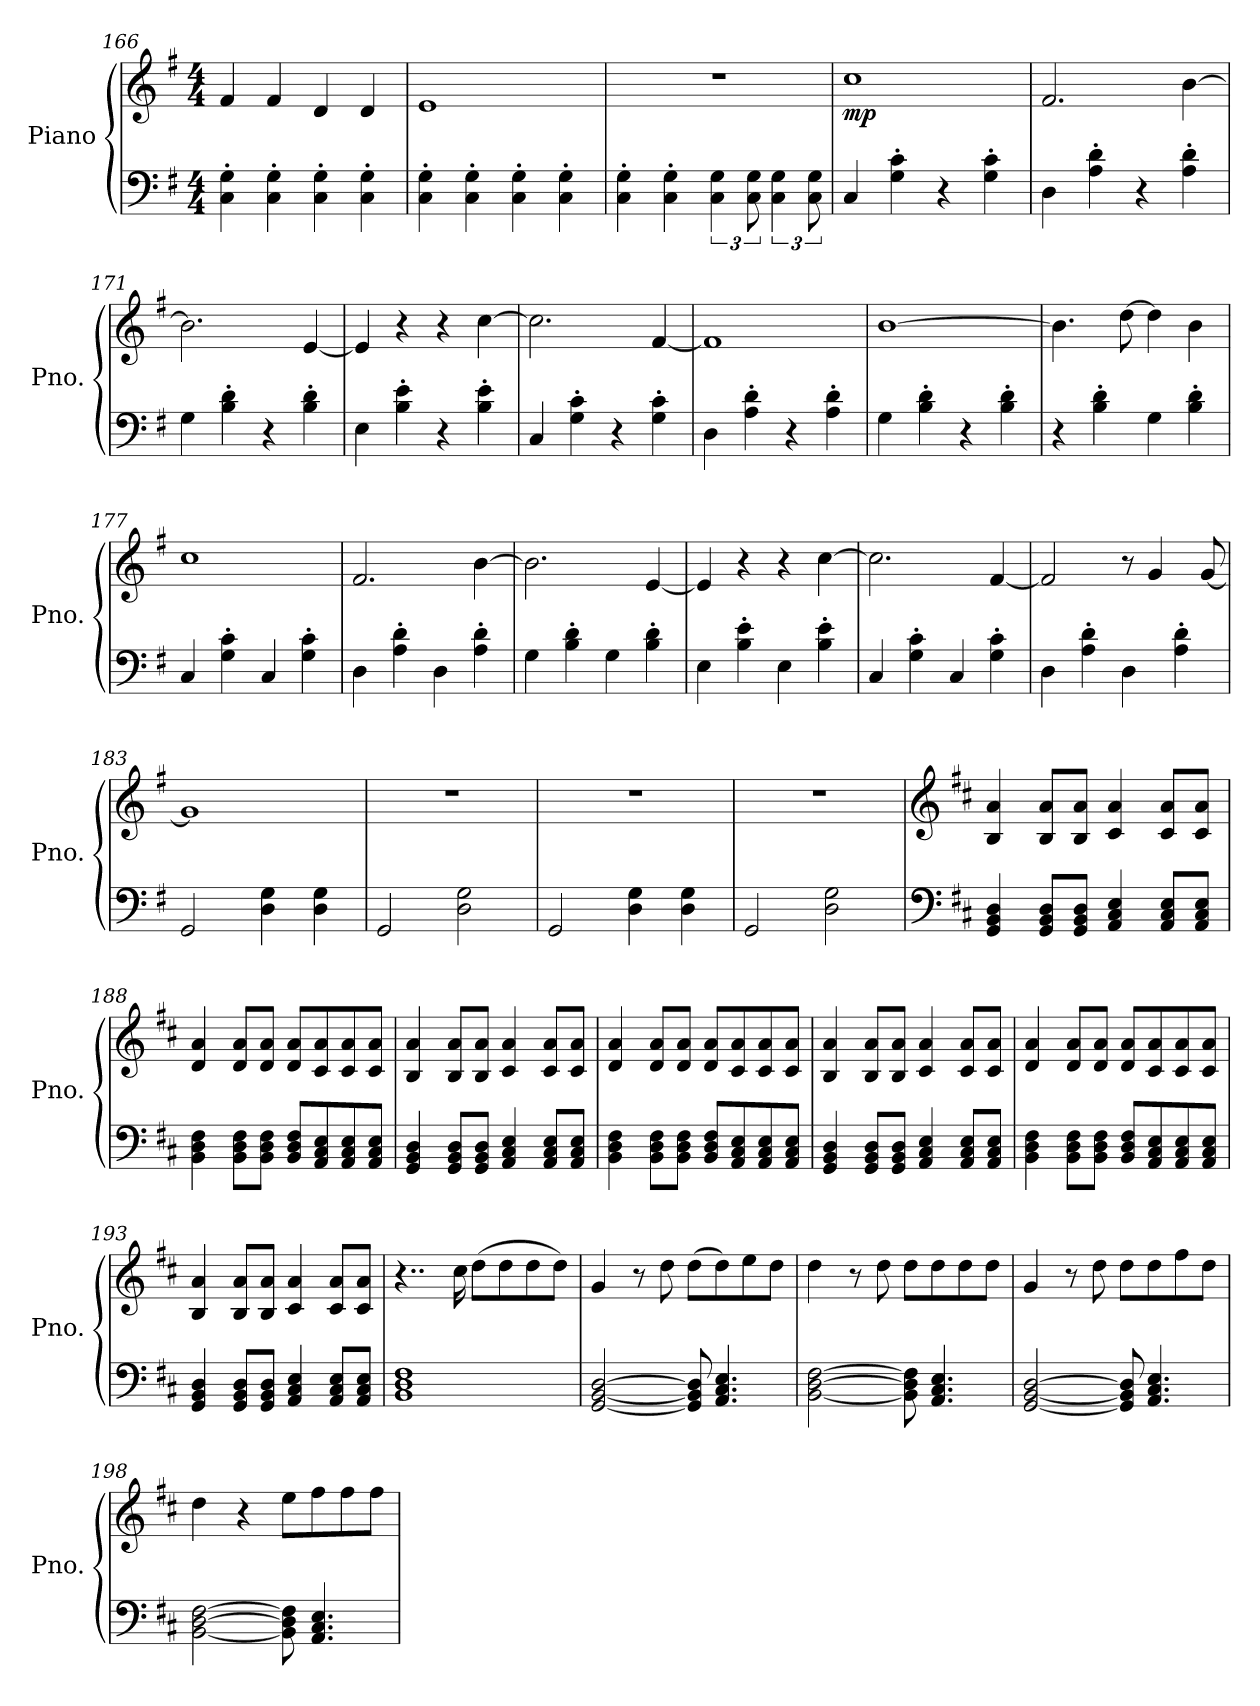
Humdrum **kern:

**kern	**kern	**dynam
*part1	*part1	*part1
*staff2	*staff1	*staff1/2
*I"Piano	*	*
*I'Pno.	*	*
*clefF4	*clefG2	*
*k[f#]	*k[f#]	*
*M4/4	*M4/4	*
=166	=166	=166
4C\' 4G\'	4f#/	.
4C\' 4G\'	4f#/	.
4C\' 4G\'	4d/	.
4C\' 4G\'	4d/	.
=167	=167	=167
4C\' 4G\'	1e	.
4C\' 4G\'	.	.
4C\' 4G\'	.	.
4C\' 4G\'	.	.
=168	=168	=168
4C\' 4G\'	1r	.
4C\' 4G\'	.	.
6C\ 6G\	.	.
12C\ 12G\	.	.
6C\ 6G\	.	.
12C\ 12G\	.	.
=169	=169	=169
!	!	!LO:DY:b
4C/	1cc	mp
4G\' 4c\'	.	.
4r	.	.
4G\' 4c\'	.	.
=170	=170	=170
4D\	2.f#/	.
4A\' 4d\'	.	.
4r	.	.
4A\' 4d\'	[4b\	.
=171	=171	=171
4G\	2.b\]	.
4B\' 4d\'	.	.
4r	.	.
4B\' 4d\'	[4e/	.
=172	=172	=172
4E\	4e/]	.
4B\' 4e\'	4r	.
4r	4r	.
4B\' 4e\'	[4cc\	.
!!LO:LB:g=z
=173	=173	=173
4C/	2.cc\]	.
4G\' 4c\'	.	.
4r	.	.
4G\' 4c\'	[4f#/	.
=174	=174	=174
4D\	1f#]	.
4A\' 4d\'	.	.
4r	.	.
4A\' 4d\'	.	.
=175	=175	=175
4G\	[1b	.
4B\' 4d\'	.	.
4r	.	.
4B\' 4d\'	.	.
=176	=176	=176
4r	4.b\]	.
4B\' 4d\'	.	.
.	[8dd\	.
4G\	4dd\]	.
4B\' 4d\'	4b\	.
=177	=177	=177
4C/	1cc	.
4G\' 4c\'	.	.
4C/	.	.
4G\' 4c\'	.	.
=178	=178	=178
4D\	2.f#/	.
4A\' 4d\'	.	.
4D\	.	.
4A\' 4d\'	[4b\	.
=179	=179	=179
4G\	2.b\]	.
4B\' 4d\'	.	.
4G\	.	.
4B\' 4d\'	[4e/	.
=180	=180	=180
4E\	4e/]	.
4B\' 4e\'	4r	.
4E\	4r	.
4B\' 4e\'	[4cc\	.
=181	=181	=181
4C/	2.cc\]	.
4G\' 4c\'	.	.
4C/	.	.
4G\' 4c\'	[4f#/	.
!!LO:LB:g=z
=182	=182	=182
4D\	2f#/]	.
4A\' 4d\'	.	.
4D\	8r	.
.	4g/	.
4A\' 4d\'	.	.
.	[8g/	.
=183	=183	=183
2GG/	1g]	.
4D\ 4G\	.	.
4D\ 4G\	.	.
=184	=184	=184
2GG/	1r	.
2D\ 2G\	.	.
=185	=185	=185
2GG/	1r	.
4D\ 4G\	.	.
4D\ 4G\	.	.
=186	=186	=186
2GG/	1r	.
2D\ 2G\	.	.
=187	=187	=187
*clefF4	*clefG2	*
*k[f#c#]	*k[f#c#]	*
*	*MM103	*
4GG/ 4BB/ 4D/	4B/ 4a/	.
8GG/ 8BB/ 8D/L	8B/ 8a/L	.
8GG/ 8BB/ 8D/J	8B/ 8a/J	.
4AA/ 4C#/ 4E/	4c#/ 4a/	.
8AA/ 8C#/ 8E/L	8c#/ 8a/L	.
8AA/ 8C#/ 8E/J	8c#/ 8a/J	.
=188	=188	=188
4BB\ 4D\ 4F#\	4d/ 4a/	.
8BB\ 8D\ 8F#\L	8d/ 8a/L	.
8BB\ 8D\ 8F#\J	8d/ 8a/J	.
8BB/ 8D/ 8F#/L	8d/ 8a/L	.
8AA/ 8C#/ 8E/	8c#/ 8a/	.
8AA/ 8C#/ 8E/	8c#/ 8a/	.
8AA/ 8C#/ 8E/J	8c#/ 8a/J	.
!!LO:LB:g=z
=189	=189	=189
4GG/ 4BB/ 4D/	4B/ 4a/	.
8GG/ 8BB/ 8D/L	8B/ 8a/L	.
8GG/ 8BB/ 8D/J	8B/ 8a/J	.
4AA/ 4C#/ 4E/	4c#/ 4a/	.
8AA/ 8C#/ 8E/L	8c#/ 8a/L	.
8AA/ 8C#/ 8E/J	8c#/ 8a/J	.
=190	=190	=190
4BB\ 4D\ 4F#\	4d/ 4a/	.
8BB\ 8D\ 8F#\L	8d/ 8a/L	.
8BB\ 8D\ 8F#\J	8d/ 8a/J	.
8BB/ 8D/ 8F#/L	8d/ 8a/L	.
8AA/ 8C#/ 8E/	8c#/ 8a/	.
8AA/ 8C#/ 8E/	8c#/ 8a/	.
8AA/ 8C#/ 8E/J	8c#/ 8a/J	.
=191	=191	=191
4GG/ 4BB/ 4D/	4B/ 4a/	.
8GG/ 8BB/ 8D/L	8B/ 8a/L	.
8GG/ 8BB/ 8D/J	8B/ 8a/J	.
4AA/ 4C#/ 4E/	4c#/ 4a/	.
8AA/ 8C#/ 8E/L	8c#/ 8a/L	.
8AA/ 8C#/ 8E/J	8c#/ 8a/J	.
=192	=192	=192
4BB\ 4D\ 4F#\	4d/ 4a/	.
8BB\ 8D\ 8F#\L	8d/ 8a/L	.
8BB\ 8D\ 8F#\J	8d/ 8a/J	.
8BB/ 8D/ 8F#/L	8d/ 8a/L	.
8AA/ 8C#/ 8E/	8c#/ 8a/	.
8AA/ 8C#/ 8E/	8c#/ 8a/	.
8AA/ 8C#/ 8E/J	8c#/ 8a/J	.
=193	=193	=193
4GG/ 4BB/ 4D/	4B/ 4a/	.
8GG/ 8BB/ 8D/L	8B/ 8a/L	.
8GG/ 8BB/ 8D/J	8B/ 8a/J	.
4AA/ 4C#/ 4E/	4c#/ 4a/	.
8AA/ 8C#/ 8E/L	8c#/ 8a/L	.
8AA/ 8C#/ 8E/J	8c#/ 8a/J	.
!!LO:LB:g=z
=194	=194	=194
1BB 1D 1F#	4..r	.
.	16cc#\	.
.	(8dd\L	.
.	8dd\	.
.	8dd\	.
.	8dd\J)	.
=195	=195	=195
[2GG/ [2BB/ [2D/	4g/	.
.	8r	.
.	8dd\	.
8GG/] 8BB/] 8D/]	(8dd\L	.
4.AA/ 4.C#/ 4.E/	8dd\)	.
.	8ee\	.
.	8dd\J	.
=196	=196	=196
[2BB\ [2D\ [2F#\	4dd\	.
.	8r	.
.	8dd\	.
8BB\] 8D\] 8F#\]	8dd\L	.
4.AA/ 4.C#/ 4.E/	8dd\	.
.	8dd\	.
.	8dd\J	.
=197	=197	=197
[2GG/ [2BB/ [2D/	4g/	.
.	8r	.
.	8dd\	.
8GG/] 8BB/] 8D/]	8dd\L	.
4.AA/ 4.C#/ 4.E/	8dd\	.
.	8ff#\	.
.	8dd\J	.
=198	=198	=198
[2BB\ [2D\ [2F#\	4dd\	.
.	4r	.
8BB\] 8D\] 8F#\]	8ee\L	.
4.AA/ 4.C#/ 4.E/	8ff#\	.
.	8ff#\	.
.	8ff#\J	.
=	=	=
*-	*-	*-
